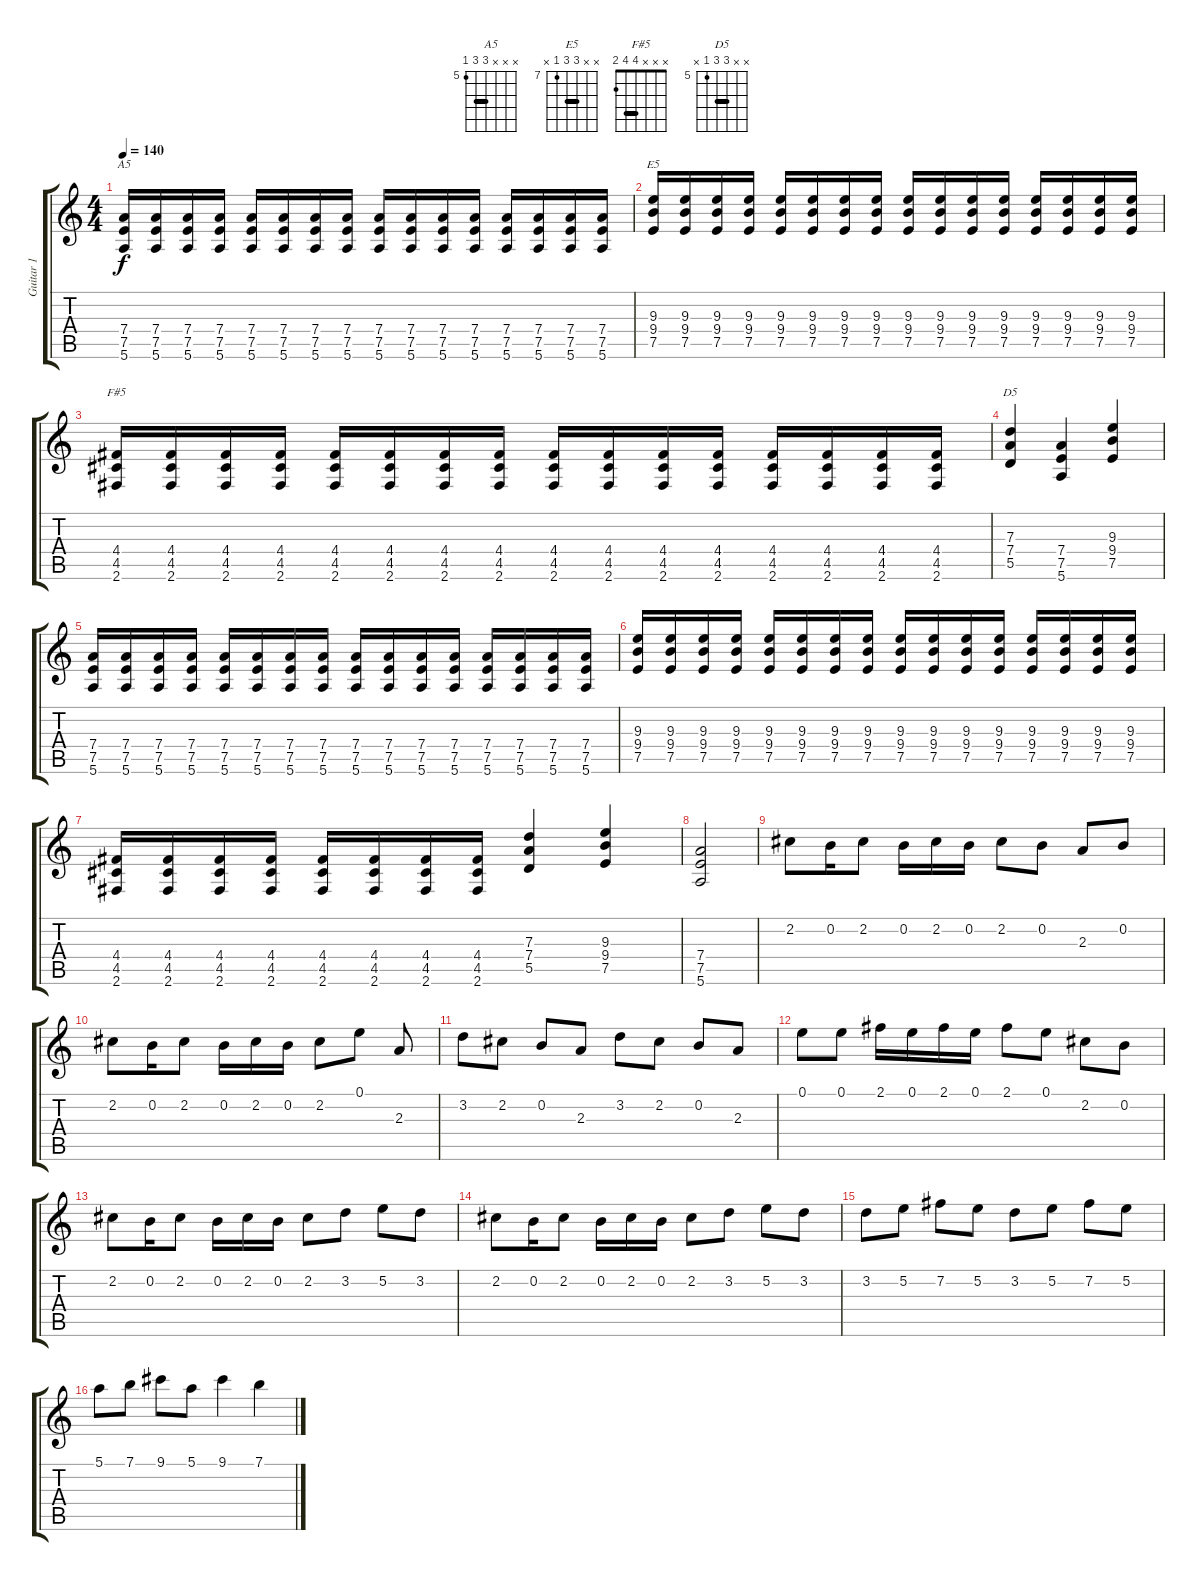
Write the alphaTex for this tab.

\track ("Guitar 1" "Guitar 1") {instrument overdrivenguitar}
\staff {score tabs}
\tuning (E4 B3 G3 D3 A2 E2) {hide}
\chord ("A5" x x x 7 7 5) {firstfret 5 barre 7}
\chord ("E5" x x 9 9 7 x) {firstfret 7 barre 9}
\chord ("F#5" x x x 4 4 2) {barre 4}
\chord ("D5" x x 7 7 5 x) {firstfret 5 barre 7}
\ts (4 4)
\tempo 140
\clef g2
\ks c
(7.4 7.5 5.6).16{ch "A5" dy f} (7.4 7.5 5.6).16 (7.4 7.5 5.6).16 (7.4 7.5 5.6).16 (7.4 7.5 5.6).16 (7.4 7.5 5.6).16 (7.4 7.5 5.6).16 (7.4 7.5 5.6).16 (7.4 7.5 5.6).16 (7.4 7.5 5.6).16 (7.4 7.5 5.6).16 (7.4 7.5 5.6).16 (7.4 7.5 5.6).16 (7.4 7.5 5.6).16 (7.4 7.5 5.6).16 (7.4 7.5 5.6).16 |
(9.3 9.4 7.5).16{ch "E5"} (9.3 9.4 7.5).16 (9.3 9.4 7.5).16 (9.3 9.4 7.5).16 (9.3 9.4 7.5).16 (9.3 9.4 7.5).16 (9.3 9.4 7.5).16 (9.3 9.4 7.5).16 (9.3 9.4 7.5).16 (9.3 9.4 7.5).16 (9.3 9.4 7.5).16 (9.3 9.4 7.5).16 (9.3 9.4 7.5).16 (9.3 9.4 7.5).16 (9.3 9.4 7.5).16 (9.3 9.4 7.5).16 |
(4.4 4.5 2.6).16{ch "F#5"} (4.4 4.5 2.6).16 (4.4 4.5 2.6).16 (4.4 4.5 2.6).16 (4.4 4.5 2.6).16 (4.4 4.5 2.6).16 (4.4 4.5 2.6).16 (4.4 4.5 2.6).16 (4.4 4.5 2.6).16 (4.4 4.5 2.6).16 (4.4 4.5 2.6).16 (4.4 4.5 2.6).16 (4.4 4.5 2.6).16 (4.4 4.5 2.6).16 (4.4 4.5 2.6).16 (4.4 4.5 2.6).16 |
(7.3 7.4 5.5).4{ch "D5"} (7.4 7.5 5.6).4 (9.3 9.4 7.5).4 |
(7.4 7.5 5.6).16 (7.4 7.5 5.6).16 (7.4 7.5 5.6).16 (7.4 7.5 5.6).16 (7.4 7.5 5.6).16 (7.4 7.5 5.6).16 (7.4 7.5 5.6).16 (7.4 7.5 5.6).16 (7.4 7.5 5.6).16 (7.4 7.5 5.6).16 (7.4 7.5 5.6).16 (7.4 7.5 5.6).16 (7.4 7.5 5.6).16 (7.4 7.5 5.6).16 (7.4 7.5 5.6).16 (7.4 7.5 5.6).16 |
(9.3 9.4 7.5).16 (9.3 9.4 7.5).16 (9.3 9.4 7.5).16 (9.3 9.4 7.5).16 (9.3 9.4 7.5).16 (9.3 9.4 7.5).16 (9.3 9.4 7.5).16 (9.3 9.4 7.5).16 (9.3 9.4 7.5).16 (9.3 9.4 7.5).16 (9.3 9.4 7.5).16 (9.3 9.4 7.5).16 (9.3 9.4 7.5).16 (9.3 9.4 7.5).16 (9.3 9.4 7.5).16 (9.3 9.4 7.5).16 |
(4.4 4.5 2.6).16 (4.4 4.5 2.6).16 (4.4 4.5 2.6).16 (4.4 4.5 2.6).16 (4.4 4.5 2.6).16 (4.4 4.5 2.6).16 (4.4 4.5 2.6).16 (4.4 4.5 2.6).16 (7.3 7.4 5.5).4 (9.3 9.4 7.5).4 |
(7.4 7.5 5.6).2 |
2.2.8 0.2.16 2.2.8 0.2.16 2.2.16 0.2.16 2.2.8 0.2.8 2.3.8 0.2.8 |
2.2.8 0.2.16 2.2.8 0.2.16 2.2.16 0.2.16 2.2.8 0.1.8 2.3.8 |
3.2.8 2.2.8 0.2.8 2.3.8 3.2.8 2.2.8 0.2.8 2.3.8 |
0.1.8 0.1.8 2.1.16 0.1.16 2.1.16 0.1.16 2.1.8 0.1.8 2.2.8 0.2.8 |
2.2.8 0.2.16 2.2.8 0.2.16 2.2.16 0.2.16 2.2.8 3.2.8 5.2.8 3.2.8 |
2.2.8 0.2.16 2.2.8 0.2.16 2.2.16 0.2.16 2.2.8 3.2.8 5.2.8 3.2.8 |
3.2.8 5.2.8 7.2.8 5.2.8 3.2.8 5.2.8 7.2.8 5.2.8 |
5.1.8 7.1.8 9.1.8 5.1.8 9.1.4 7.1.4
